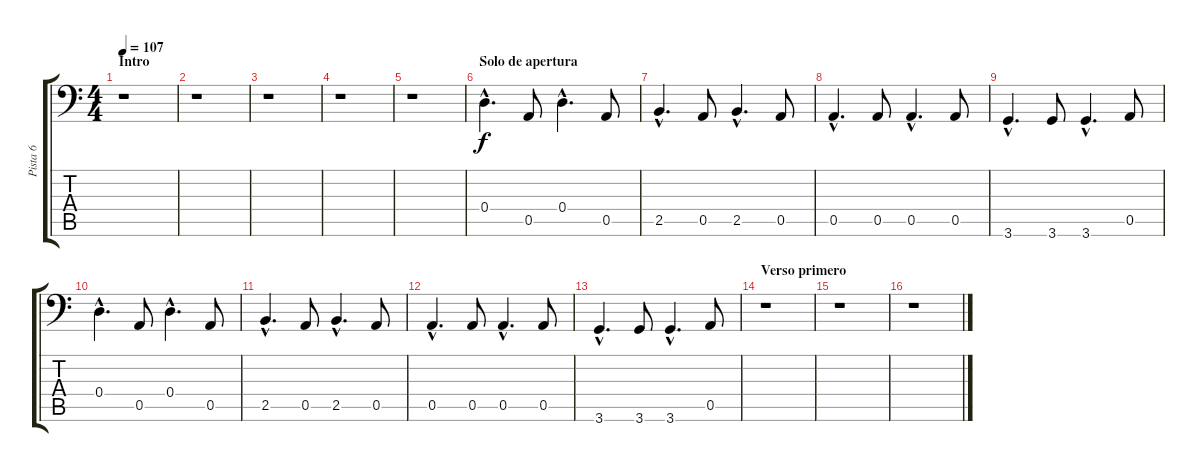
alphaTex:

\track ("Pista 6" "Pista 6") {instrument electricbasspick}
\staff {score tabs}
\tuning (E3 B2 G2 D2 A1 E1) {hide}
\ts (4 4)
\section ("" "Intro")
\tempo 107
\clef f4
\ks c
r.1{dy f instrument electricbasspick} |
r.1 |
r.1 |
r.1 |
r.1 |
\section ("" "Solo de apertura")
0.4{hac}.4{d} 0.5.8 0.4{hac}.4{d} 0.5.8 |
2.5{hac}.4{d} 0.5.8 2.5{hac}.4{d} 0.5.8 |
0.5{hac}.4{d} 0.5.8 0.5{hac}.4{d} 0.5.8 |
3.6{hac}.4{d} 3.6.8 3.6{hac}.4{d} 0.5.8 |
0.4{hac}.4{d} 0.5.8 0.4{hac}.4{d} 0.5.8 |
2.5{hac}.4{d} 0.5.8 2.5{hac}.4{d} 0.5.8 |
0.5{hac}.4{d} 0.5.8 0.5{hac}.4{d} 0.5.8 |
3.6{hac}.4{d} 3.6.8 3.6{hac}.4{d} 0.5.8 |
\section ("" "Verso primero")
r.1 |
r.1 |
r.1
